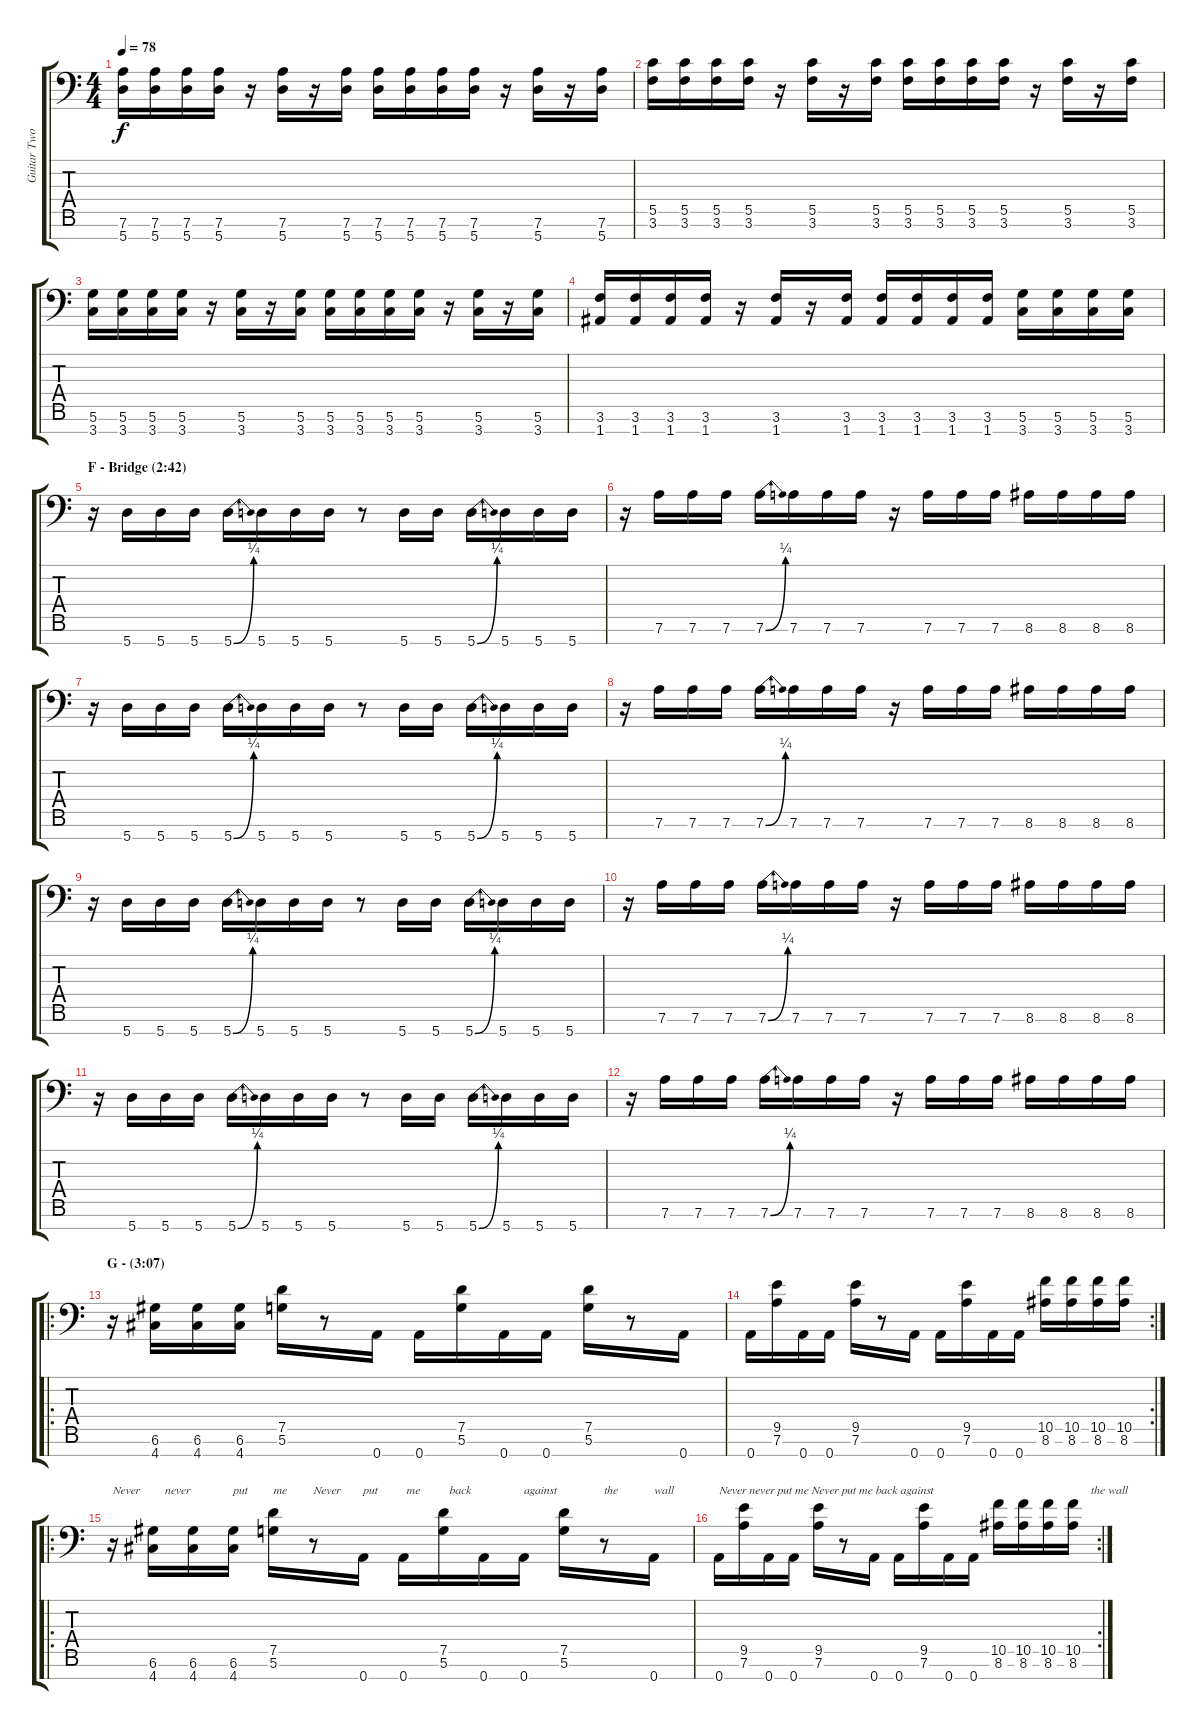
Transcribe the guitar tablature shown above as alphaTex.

\track ("Guitar Two" "Guitar Two") {instrument electricguitarclean}
\staff {score tabs}
\tuning (D4 A3 F3 C3 G2 D2 A1) {hide}
\ts (4 4)
\tempo 78
\clef f4
\ks c
(7.6 5.7).16{dy f} (7.6 5.7).16 (7.6 5.7).16 (7.6 5.7).16 r.16 (7.6 5.7).16 r.16 (7.6 5.7).16 (7.6 5.7).16 (7.6 5.7).16 (7.6 5.7).16 (7.6 5.7).16 r.16 (7.6 5.7).16 r.16 (7.6 5.7).16 |
(5.5 3.6).16 (5.5 3.6).16 (5.5 3.6).16 (5.5 3.6).16 r.16 (5.5 3.6).16 r.16 (5.5 3.6).16 (5.5 3.6).16 (5.5 3.6).16 (5.5 3.6).16 (5.5 3.6).16 r.16 (5.5 3.6).16 r.16 (5.5 3.6).16 |
(5.6 3.7).16 (5.6 3.7).16 (5.6 3.7).16 (5.6 3.7).16 r.16 (5.6 3.7).16 r.16 (5.6 3.7).16 (5.6 3.7).16 (5.6 3.7).16 (5.6 3.7).16 (5.6 3.7).16 r.16 (5.6 3.7).16 r.16 (5.6 3.7).16 |
(3.6 1.7).16 (3.6 1.7).16 (3.6 1.7).16 (3.6 1.7).16 r.16 (3.6 1.7).16 r.16 (3.6 1.7).16 (3.6 1.7).16 (3.6 1.7).16 (3.6 1.7).16 (3.6 1.7).16 (5.6 3.7).16 (5.6 3.7).16 (5.6 3.7).16 (5.6 3.7).16 |
\section ("" "F - Bridge (2:42)")
r.16{instrument electricguitarclean} 5.7.16 5.7.16 5.7.16 5.7{be (bend 0 0 60 1)}.16 5.7.16 5.7.16 5.7.16 r.8 5.7.16 5.7.16 5.7{be (bend 0 0 60 1)}.16 5.7.16 5.7.16 5.7.16 |
r.16 7.6.16 7.6.16 7.6.16 7.6{be (bend 0 0 60 1)}.16 7.6.16 7.6.16 7.6.16 r.16 7.6.16 7.6.16 7.6.16 8.6.16 8.6.16 8.6.16 8.6.16 |
r.16 5.7.16 5.7.16 5.7.16 5.7{be (bend 0 0 60 1)}.16 5.7.16 5.7.16 5.7.16 r.8 5.7.16 5.7.16 5.7{be (bend 0 0 60 1)}.16 5.7.16 5.7.16 5.7.16 |
r.16 7.6.16 7.6.16 7.6.16 7.6{be (bend 0 0 60 1)}.16 7.6.16 7.6.16 7.6.16 r.16 7.6.16 7.6.16 7.6.16 8.6.16 8.6.16 8.6.16 8.6.16 |
r.16 5.7.16 5.7.16 5.7.16 5.7{be (bend 0 0 60 1)}.16 5.7.16 5.7.16 5.7.16 r.8 5.7.16 5.7.16 5.7{be (bend 0 0 60 1)}.16 5.7.16 5.7.16 5.7.16 |
r.16 7.6.16 7.6.16 7.6.16 7.6{be (bend 0 0 60 1)}.16 7.6.16 7.6.16 7.6.16 r.16 7.6.16 7.6.16 7.6.16 8.6.16 8.6.16 8.6.16 8.6.16 |
r.16 5.7.16 5.7.16 5.7.16 5.7{be (bend 0 0 60 1)}.16 5.7.16 5.7.16 5.7.16 r.8 5.7.16 5.7.16 5.7{be (bend 0 0 60 1)}.16 5.7.16 5.7.16 5.7.16 |
r.16 7.6.16 7.6.16 7.6.16 7.6{be (bend 0 0 60 1)}.16 7.6.16 7.6.16 7.6.16 r.16 7.6.16 7.6.16 7.6.16 8.6.16 8.6.16 8.6.16 8.6.16 |
\ro
\section ("" "G - (3:07)")
r.16{instrument distortionguitar} (6.6 4.7).16 (6.6 4.7).16 (6.6 4.7).16 (7.5 5.6).16 r.8 0.7.16 0.7.16 (7.5 5.6).16 0.7.16 0.7.16 (7.5 5.6).16 r.8 0.7.16 |
\rc 2
0.7.16 (9.5 7.6).16 0.7.16 0.7.16 (9.5 7.6).16 r.8 0.7.16 0.7.16 (9.5 7.6).16 0.7.16 0.7.16 (10.5 8.6).16 (10.5 8.6).16 (10.5 8.6).16 (10.5 8.6).16 |
\ro
r.16{txt "Never" instrument distortionguitar} (6.6 4.7).16{txt "    never"} (6.6 4.7).16 (6.6 4.7).16{txt "put"} (7.5 5.6).16{txt "me"} r.8{txt "Never"} 0.7.16{txt "put"} 0.7.16{txt " me"} (7.5 5.6).16{txt "  back"} 0.7.16 0.7.16{txt "against"} (7.5 5.6).16 r.8{txt "the"} 0.7.16{txt "wall"} |
\rc 2
0.7.16{txt "Never never put me Never put me back against"} (9.5 7.6).16 0.7.16 0.7.16 (9.5 7.6).16 r.8 0.7.16 0.7.16 (9.5 7.6).16 0.7.16 0.7.16 (10.5 8.6).16 (10.5 8.6).16 (10.5 8.6).16 (10.5 8.6).16{txt "      the wall"}
